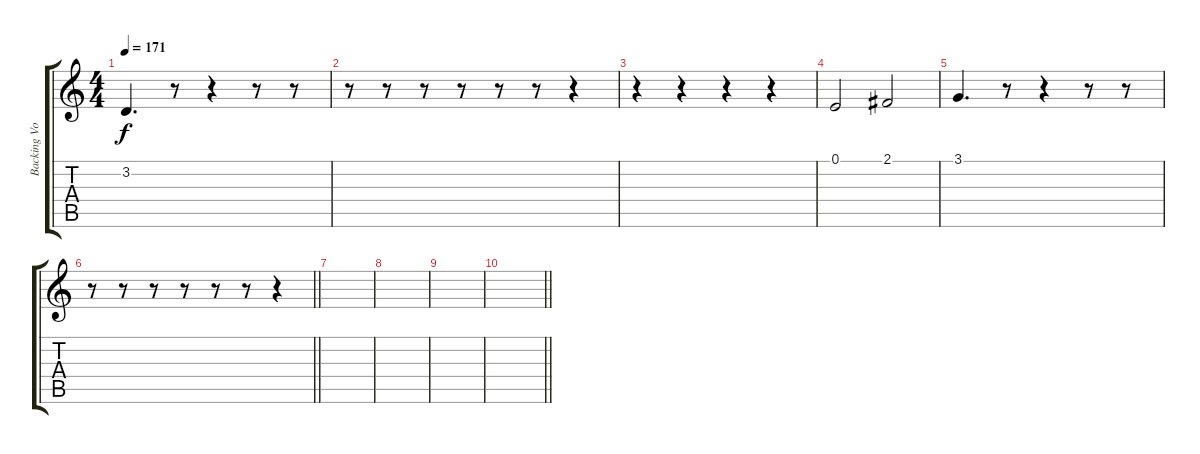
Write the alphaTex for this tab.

\track ("Backing Vocals" "Backing Vo") {instrument bassoon}
\staff {score tabs}
\tuning (E4 B3 G3 D3 A2 E2) {hide}
\ts (4 4)
\tempo 171
\clef g2
\ks c
3.2.4{d dy f} r.8 r.4 r.8 r.8 |
r.8 r.8 r.8 r.8 r.8 r.8 r.4 |
r.4 r.4 r.4 r.4 |
0.1.2 2.1.2 |
3.1.4{d} r.8 r.4 r.8 r.8 |
\barLineRight lightlight
r.8 r.8 r.8 r.8 r.8 r.8 r.4 |
|
|
|
\barLineRight lightlight
